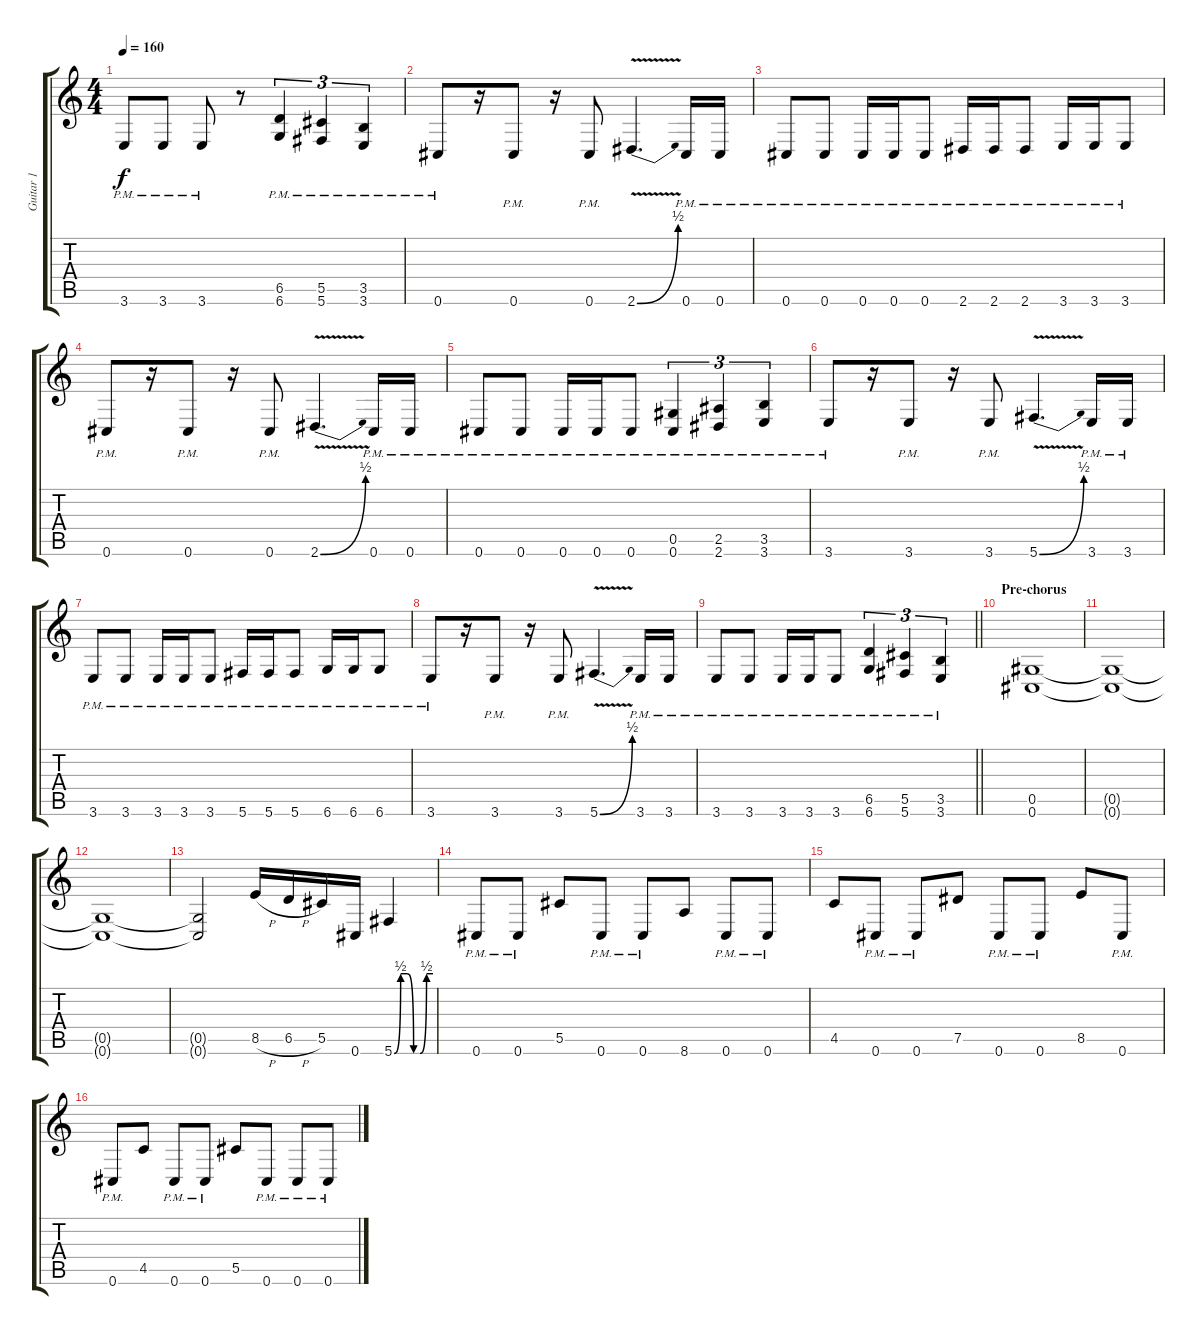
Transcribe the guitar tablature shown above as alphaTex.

\track ("Guitar 1" "Guitar 1") {instrument distortionguitar}
\staff {score tabs}
\tuning (Eb4 Bb3 Gb3 Db3 Ab2 Db2) {hide}
\ts (4 4)
\tempo 160
\clef g2
\ks c
3.6{pm}.8{dy f} 3.6{pm}.8 3.6{pm}.8 r.8 (6.5{pm} 6.6{pm}).4{tu (3 2)} (5.5{pm} 5.6{pm}).4{tu (3 2)} (3.5{pm} 3.6).4{tu (3 2)} |
0.6{pm}.8 r.16 0.6{pm}.8 r.16 0.6{pm}.8 2.6{be (bend 0 0 60 2) v}.4{d} 0.6{pm}.16 0.6{pm}.16 |
0.6{pm}.8 0.6{pm}.8 0.6{pm}.16 0.6{pm}.16 0.6{pm}.8 2.6{pm}.16 2.6{pm}.16 2.6{pm}.8 3.6{pm}.16 3.6{pm}.16 3.6{pm}.8 |
0.6{pm}.8 r.16 0.6{pm}.8 r.16 0.6{pm}.8 2.6{be (bend 0 0 60 2) v}.4{d} 0.6{pm}.16 0.6{pm}.16 |
0.6{pm}.8 0.6{pm}.8 0.6{pm}.16 0.6{pm}.16 0.6{pm}.8 (0.5{pm} 0.6{pm}).4{tu (3 2)} (2.5{pm} 2.6{pm}).4{tu (3 2)} (3.5{pm} 3.6{pm}).4{tu (3 2)} |
3.6{pm}.8 r.16 3.6{pm}.8 r.16 3.6{pm}.8 5.6{be (bend 0 0 60 2) v}.4{d} 3.6{pm}.16 3.6{pm}.16 |
3.6{pm}.8 3.6{pm}.8 3.6{pm}.16 3.6{pm}.16 3.6{pm}.8 5.6{pm}.16 5.6{pm}.16 5.6{pm}.8 6.6{pm}.16 6.6{pm}.16 6.6{pm}.8 |
3.6{pm}.8 r.16 3.6{pm}.8 r.16 3.6{pm}.8 5.6{be (bend 0 0 60 2) v}.4{d} 3.6{pm}.16 3.6{pm}.16 |
\barLineRight lightlight
3.6{pm}.8 3.6{pm}.8 3.6{pm}.16 3.6{pm}.16 3.6{pm}.8 (6.5{pm} 6.6{pm}).4{tu (3 2)} (5.5{pm} 5.6{pm}).4{tu (3 2)} (3.5{pm} 3.6).4{tu (3 2)} |
\section ("" "Pre-chorus")
(0.5 0.6).1 |
(0.5{t} 0.6{t}).1 |
(0.5{t} 0.6{t}).1 |
(0.5{t} 0.6{t}).2 8.5{h}.16 6.5{h}.16 5.5.16 0.6.16 5.6{be (custom 0 0 10 2 20 2 30 0 40 0 50 2 60 2)}.4 |
0.6{pm}.8 0.6{pm}.8 5.5.8 0.6{pm}.8 0.6{pm}.8 8.6.8 0.6{pm}.8 0.6{pm}.8 |
4.5.8 0.6{pm}.8 0.6{pm}.8 7.5.8 0.6{pm}.8 0.6{pm}.8 8.5.8 0.6{pm}.8 |
0.6{pm}.8 4.5.8 0.6{pm}.8 0.6{pm}.8 5.5.8 0.6{pm}.8 0.6{pm}.8 0.6{pm}.8
